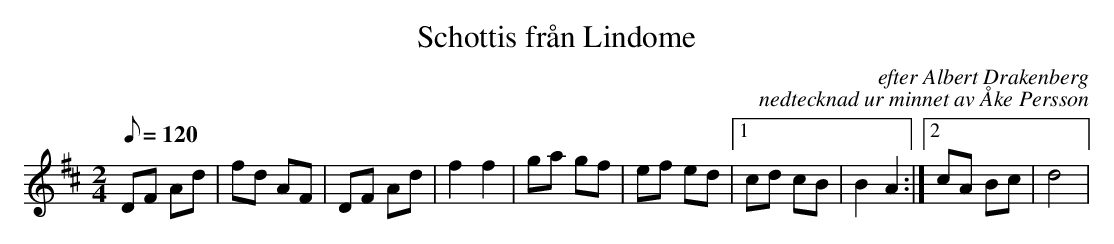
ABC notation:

X:1
T:Schottis från Lindome
C:efter Albert Drakenberg
C:nedtecknad ur minnet av Åke Persson
M:2/4
L:1/8
K:D
Q:120
DF Ad | fd AF | DF Ad | f2 f2 | ga gf | ef ed |1 cd cB | B2 A2 :|2 cA Bc | d4 |
